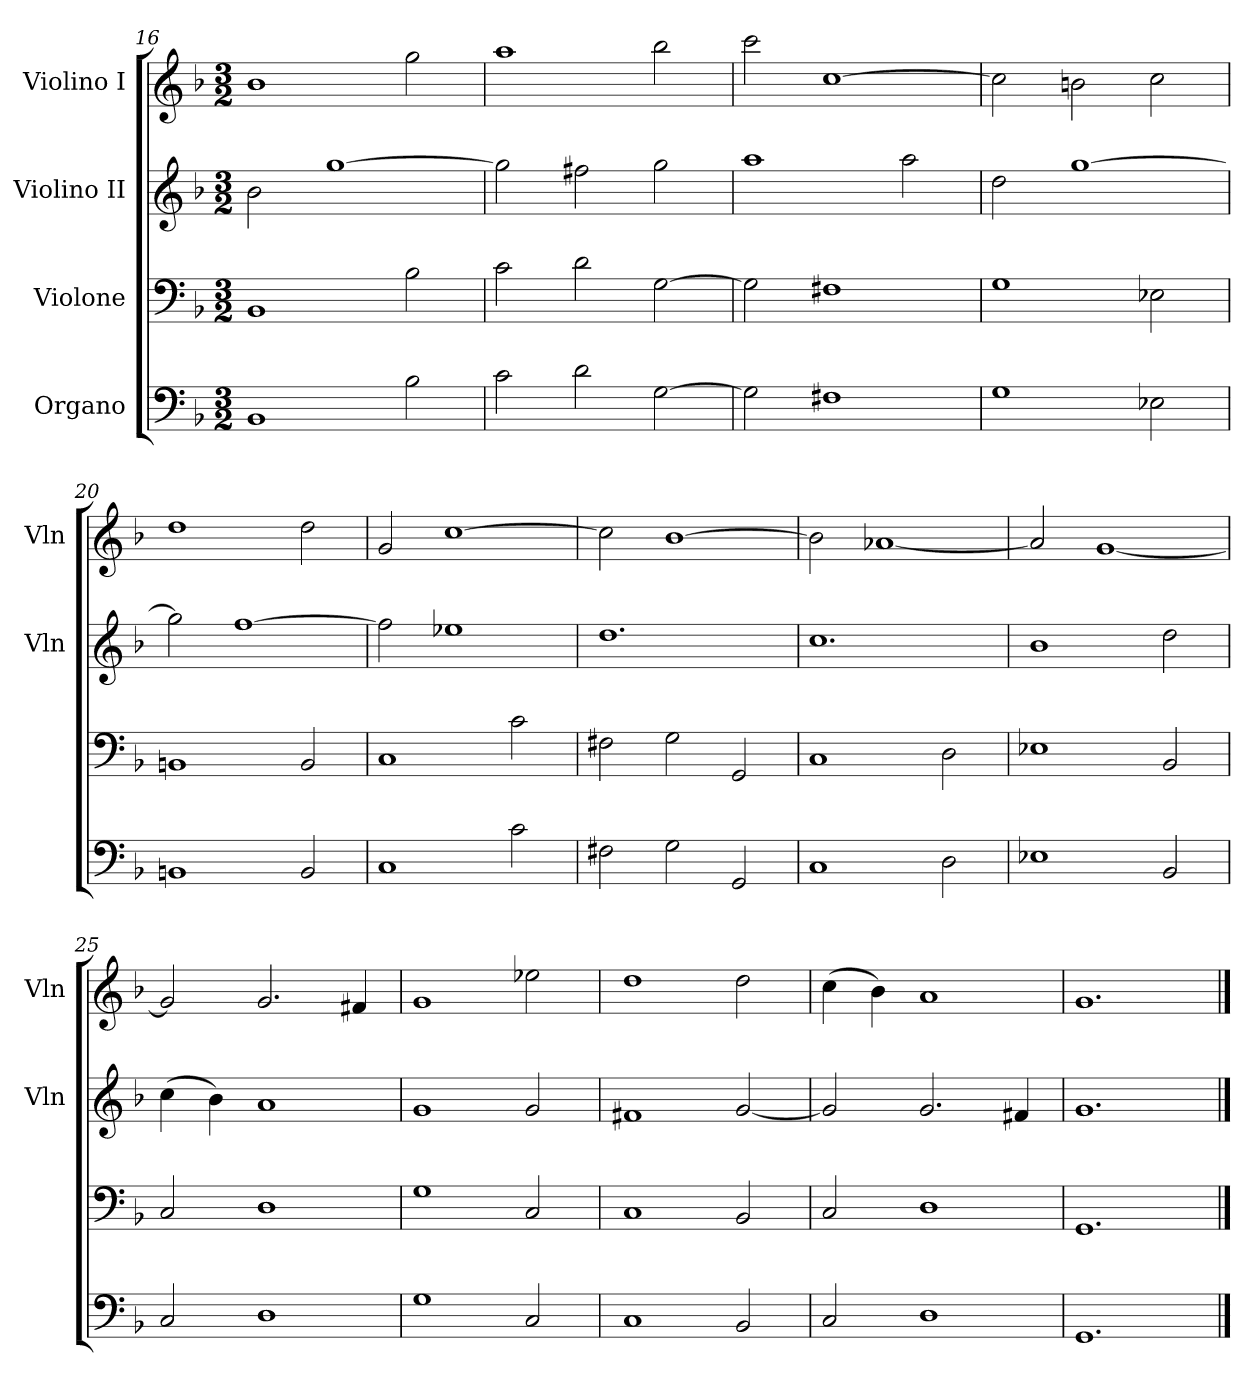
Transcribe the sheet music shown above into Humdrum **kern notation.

**kern	**kern	**kern	**kern
*part4	*part3	*part2	*part1
*staff4	*staff3	*staff2	*staff1
*I"Organo	*I"Violone	*I"Violino II	*I"Violino I
*	*	*I'Vln	*I'Vln
*clefF4	*clefF4	*clefG2	*clefG2
*k[b-]	*k[b-]	*k[b-]	*k[b-]
*F:	*F:	*F:	*F:
*M3/2	*M3/2	*M3/2	*M3/2
=16	=16	=16	=16
1BB-	1BB-	2b-	1b-
.	.	[1gg	.
2B-	2B-	.	2gg
=17	=17	=17	=17
2c	2c	2gg]	1aa
2d	2d	2ff#X	.
[2G	[2G	2gg	2bb-
=18	=18	=18	=18
2G]	2G]	1aa	2ccc
1F#X	1F#X	.	[1cc
.	.	2aa	.
=19	=19	=19	=19
1G	1G	2dd	2cc]
.	.	[1gg	2bn
2E-X	2E-X	.	2cc
=20	=20	=20	=20
1BBn	1BBn	2gg]	1dd
.	.	[1ff	.
2BB	2BB	.	2dd
=21	=21	=21	=21
1C	1C	2ff]	2g
.	.	1ee-X	[1cc
2c	2c	.	.
=22	=22	=22	=22
2F#X	2F#X	1.dd	2cc]
2G	2G	.	[1b-
2GG	2GG	.	.
=23	=23	=23	=23
1C	1C	1.cc	2b-]
.	.	.	[1a-X
2D	2D	.	.
=24	=24	=24	=24
1E-X	1E-X	1b-	2a-]
.	.	.	[1g
2BB-	2BB-	2dd	.
=25	=25	=25	=25
2C	2C	(4cc	2g]
.	.	4b-)	.
1D	1D	1a	2.g
.	.	.	4f#X
=26	=26	=26	=26
1G	1G	1g	1g
2C	2C	2g	2ee-X
=27	=27	=27	=27
1C	1C	1f#X	1dd
2BB-	2BB-	[2g	2dd
=28	=28	=28	=28
2C	2C	2g]	(4cc
.	.	.	4b-)
1D	1D	2.g	1a
.	.	4f#X	.
=29	=29	=29	=29
1.GG	1.GG	1.g	1.g
==	==	==	==
*-	*-	*-	*-
